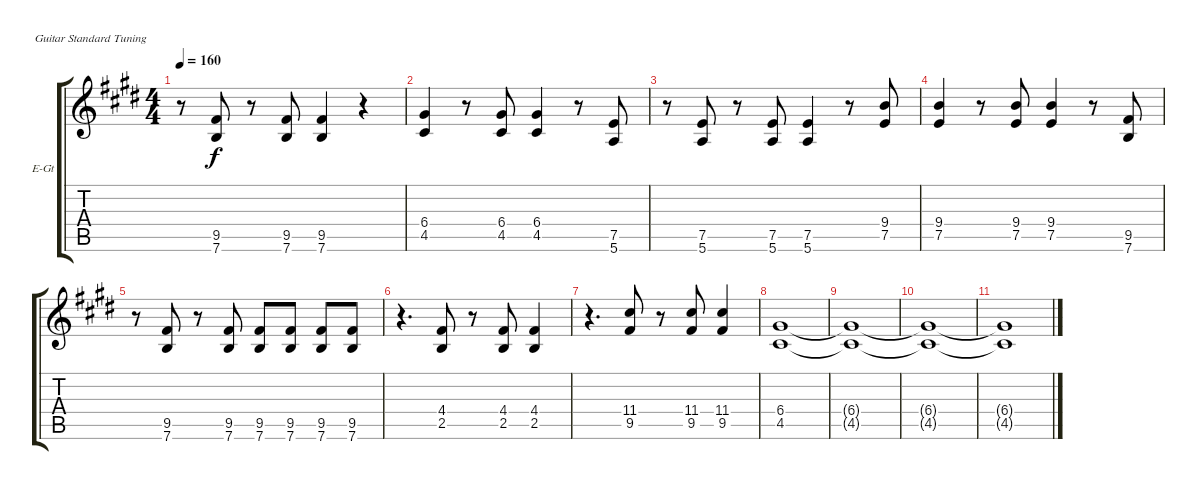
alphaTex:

\bracketExtendMode groupsimilarinstruments
\firstSystemTrackNameOrientation horizontal
\otherSystemsTrackNameOrientation horizontal
\track ("Guitar 1" "E-Gt") {instrument distortionguitar}
\staff {score tabs}
\tuning (E4 B3 G3 D3 A2 E2)
\ts (4 4)
\tempo 160
\clef g2
\ks e
r.8{dy f} (9.5 7.6).8 r.8 (9.5 7.6).8 (9.5 7.6).4 r.4 |
(6.4 4.5).4 r.8 (6.4 4.5).8 (6.4 4.5).4 r.8 (7.5 5.6).8 |
r.8 (7.5 5.6).8 r.8 (7.5 5.6).8 (7.5 5.6).4 r.8 (9.4 7.5).8 |
(9.4 7.5).4 r.8 (9.4 7.5).8 (9.4 7.5).4 r.8 (9.5 7.6).8 |
r.8 (9.5 7.6).8 r.8 (9.5 7.6).8 (9.5 7.6).8 (9.5 7.6).8 (9.5 7.6).8 (9.5 7.6).8 |
r.4{d} (4.4 2.5).8 r.8 (4.4 2.5).8 (4.4 2.5).4 |
r.4{d} (11.4 9.5).8 r.8 (11.4 9.5).8 (11.4 9.5).4 |
(6.4 4.5).1 |
(6.4{t} 4.5{t}).1 |
(6.4{t} 4.5{t}).1 |
(6.4{t} 4.5{t}).1
